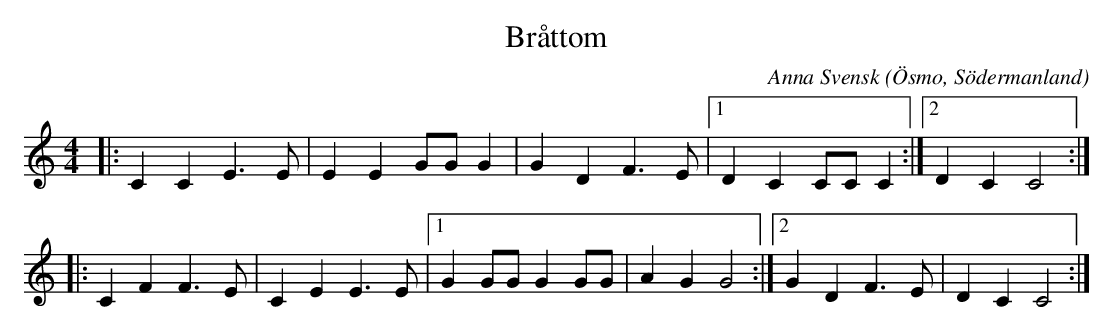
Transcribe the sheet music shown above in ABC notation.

X:1
T:Bråttom
C:Anna Svensk
O:Ösmo, Södermanland
M:4/4
L:1/8
Q: 220
K:C
|: C2C2 E3E | E2E2 GGG2 | G2D2 F3E  |1 D2C2 CCC2 :|2 D2C2 C4 :|
|: C2F2 F3E | C2E2 E3E  |1 G2GG G2GG | A2G2 G4    :|2 G2D2 F3E | D2C2 C4 :|
